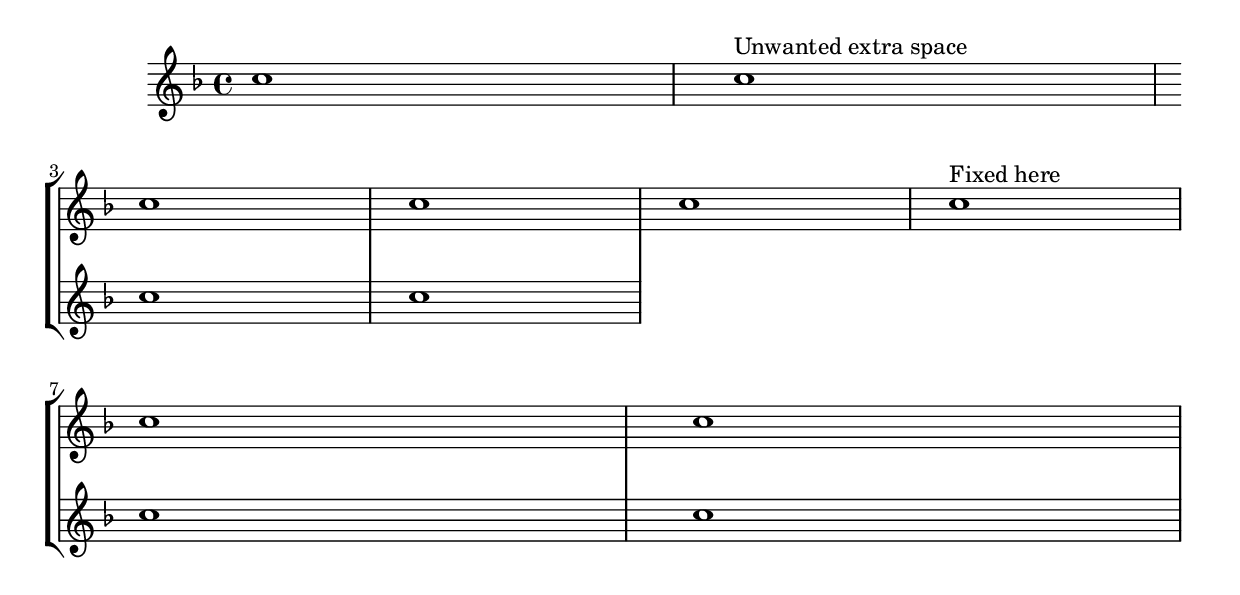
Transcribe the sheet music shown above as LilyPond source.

%% Do not edit this file; it is automatically
%% generated from LSR http://lsr.dsi.unimi.it
%% This file is in the public domain.
\version "2.13.16"

\header {
  lsrtags = "staff-notation, contexts-and-engravers, breaks"

%% Translation of GIT committish: d2119a9e5e951c6ae850322f41444ac98d1ed492
  texidoces = "
Al añadir un pentagrama nuevo en un salto de línea, por desgracia
se añade un espacio adicional al final de la línea antes del salto
(reservado para hacer sitio a un cambio de armadura que de todas
formas no se va a imprimir). La solución alternativa es añadir un
ajuste para @code{Staff.explicitKeySignatureVisibility} como se
muestra en el ejemplo.

"
  doctitlees = "Añadir un pentagrama adicional en un salto de línea"

  texidoc = "
When adding a new staff at a line break, some extra space is
unfortunately added at the end of the line before the break (to fit in
a key signature change, which  will never be printed anyway).  The
workaround is to add a setting of
@code{Staff.explicitKeySignatureVisibility} as is shown in the example.


"
  doctitle = "Adding an extra staff at a line break"
} % begin verbatim

\score {
  \new StaffGroup \relative c'' {
    \new Staff
    \key f \major
    c1 c^"Unwanted extra space" \break
    << { c1 | c }
       \new Staff {
         \key f \major
         \once \override Staff.TimeSignature #'stencil = ##f
         c1 | c
       }
    >>
    c1 | c^"Fixed here" \break
    << { c1 | c }
       \new Staff {
         \once \set Staff.explicitKeySignatureVisibility = #end-of-line-invisible
         \key f \major
         \once \override Staff.TimeSignature #'stencil = ##f
         c1 | c
       }
    >>
  }
}

